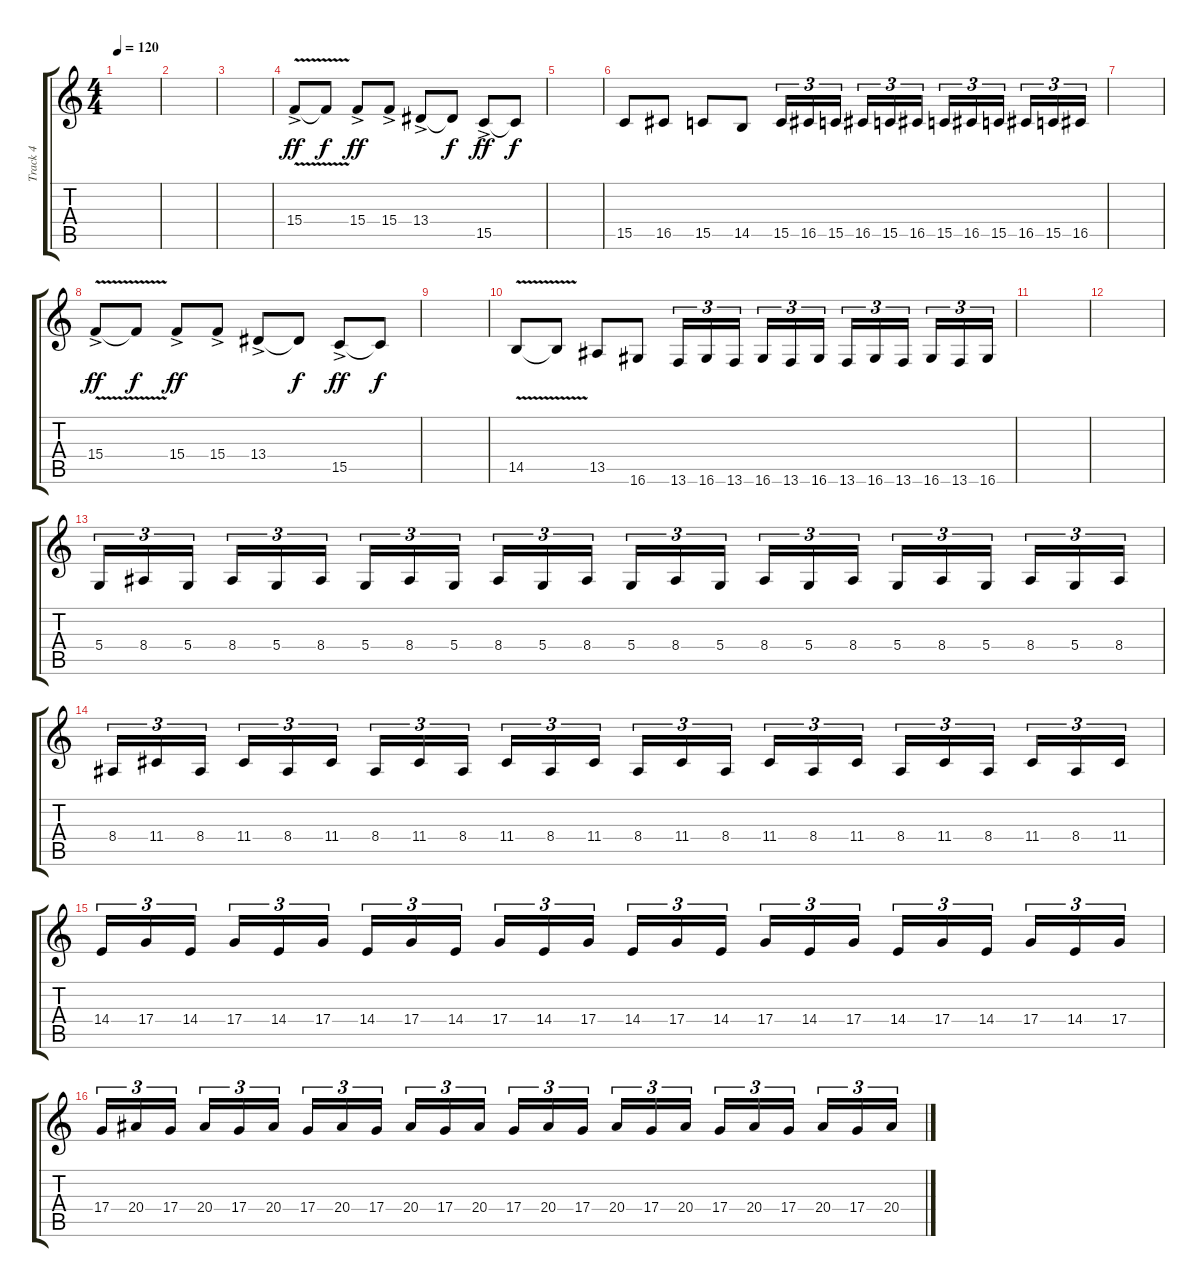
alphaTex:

\track ("Track 4" "Track 4") {instrument vibraphone}
\staff {score tabs}
\tuning (E4 B3 G3 D3 A2 E2) {hide}
\ts (4 4)
\tempo 120
\clef g2
\ks c
|
|
|
15.4{v ac}.8{dy ff} 15.4{t}.8{dy f} 15.4{ac}.8{dy ff} 15.4{ac}.8 13.4{ac}.8 13.4{t}.8{dy f} 15.5{ac}.8{dy ff} 15.5{t}.8{dy f} |
|
15.5.8 16.5.8 15.5.8 14.5.8 15.5.16{tu (3 2)} 16.5.16{tu (3 2)} 15.5.16{tu (3 2) beam splitsecondary} 16.5.16{tu (3 2)} 15.5.16{tu (3 2)} 16.5.16{tu (3 2)} 15.5.16{tu (3 2)} 16.5.16{tu (3 2)} 15.5.16{tu (3 2) beam splitsecondary} 16.5.16{tu (3 2)} 15.5.16{tu (3 2)} 16.5.16{tu (3 2)} |
|
15.4{v ac}.8{dy ff} 15.4{t}.8{dy f} 15.4{ac}.8{dy ff} 15.4{ac}.8 13.4{ac}.8 13.4{t}.8{dy f} 15.5{ac}.8{dy ff} 15.5{t}.8{dy f} |
|
14.5{v}.8 14.5{t}.8 13.5.8 16.6.8 13.6.16{tu (3 2)} 16.6.16{tu (3 2)} 13.6.16{tu (3 2) beam splitsecondary} 16.6.16{tu (3 2)} 13.6.16{tu (3 2)} 16.6.16{tu (3 2)} 13.6.16{tu (3 2)} 16.6.16{tu (3 2)} 13.6.16{tu (3 2) beam splitsecondary} 16.6.16{tu (3 2)} 13.6.16{tu (3 2)} 16.6.16{tu (3 2)} |
|
|
5.4.16{tu (3 2)} 8.4.16{tu (3 2)} 5.4.16{tu (3 2) beam splitsecondary} 8.4.16{tu (3 2)} 5.4.16{tu (3 2)} 8.4.16{tu (3 2)} 5.4.16{tu (3 2)} 8.4.16{tu (3 2)} 5.4.16{tu (3 2) beam splitsecondary} 8.4.16{tu (3 2)} 5.4.16{tu (3 2)} 8.4.16{tu (3 2)} 5.4.16{tu (3 2)} 8.4.16{tu (3 2)} 5.4.16{tu (3 2) beam splitsecondary} 8.4.16{tu (3 2)} 5.4.16{tu (3 2)} 8.4.16{tu (3 2)} 5.4.16{tu (3 2)} 8.4.16{tu (3 2)} 5.4.16{tu (3 2) beam splitsecondary} 8.4.16{tu (3 2)} 5.4.16{tu (3 2)} 8.4.16{tu (3 2)} |
8.4.16{tu (3 2)} 11.4.16{tu (3 2)} 8.4.16{tu (3 2) beam splitsecondary} 11.4.16{tu (3 2)} 8.4.16{tu (3 2)} 11.4.16{tu (3 2)} 8.4.16{tu (3 2)} 11.4.16{tu (3 2)} 8.4.16{tu (3 2) beam splitsecondary} 11.4.16{tu (3 2)} 8.4.16{tu (3 2)} 11.4.16{tu (3 2)} 8.4.16{tu (3 2)} 11.4.16{tu (3 2)} 8.4.16{tu (3 2) beam splitsecondary} 11.4.16{tu (3 2)} 8.4.16{tu (3 2)} 11.4.16{tu (3 2)} 8.4.16{tu (3 2)} 11.4.16{tu (3 2)} 8.4.16{tu (3 2) beam splitsecondary} 11.4.16{tu (3 2)} 8.4.16{tu (3 2)} 11.4.16{tu (3 2)} |
14.4.16{tu (3 2)} 17.4.16{tu (3 2)} 14.4.16{tu (3 2) beam splitsecondary} 17.4.16{tu (3 2)} 14.4.16{tu (3 2)} 17.4.16{tu (3 2)} 14.4.16{tu (3 2)} 17.4.16{tu (3 2)} 14.4.16{tu (3 2) beam splitsecondary} 17.4.16{tu (3 2)} 14.4.16{tu (3 2)} 17.4.16{tu (3 2)} 14.4.16{tu (3 2)} 17.4.16{tu (3 2)} 14.4.16{tu (3 2) beam splitsecondary} 17.4.16{tu (3 2)} 14.4.16{tu (3 2)} 17.4.16{tu (3 2)} 14.4.16{tu (3 2)} 17.4.16{tu (3 2)} 14.4.16{tu (3 2) beam splitsecondary} 17.4.16{tu (3 2)} 14.4.16{tu (3 2)} 17.4.16{tu (3 2)} |
17.4.16{tu (3 2)} 20.4.16{tu (3 2)} 17.4.16{tu (3 2) beam splitsecondary} 20.4.16{tu (3 2)} 17.4.16{tu (3 2)} 20.4.16{tu (3 2)} 17.4.16{tu (3 2)} 20.4.16{tu (3 2)} 17.4.16{tu (3 2) beam splitsecondary} 20.4.16{tu (3 2)} 17.4.16{tu (3 2)} 20.4.16{tu (3 2)} 17.4.16{tu (3 2)} 20.4.16{tu (3 2)} 17.4.16{tu (3 2) beam splitsecondary} 20.4.16{tu (3 2)} 17.4.16{tu (3 2)} 20.4.16{tu (3 2)} 17.4.16{tu (3 2)} 20.4.16{tu (3 2)} 17.4.16{tu (3 2) beam splitsecondary} 20.4.16{tu (3 2)} 17.4.16{tu (3 2)} 20.4.16{tu (3 2)}
